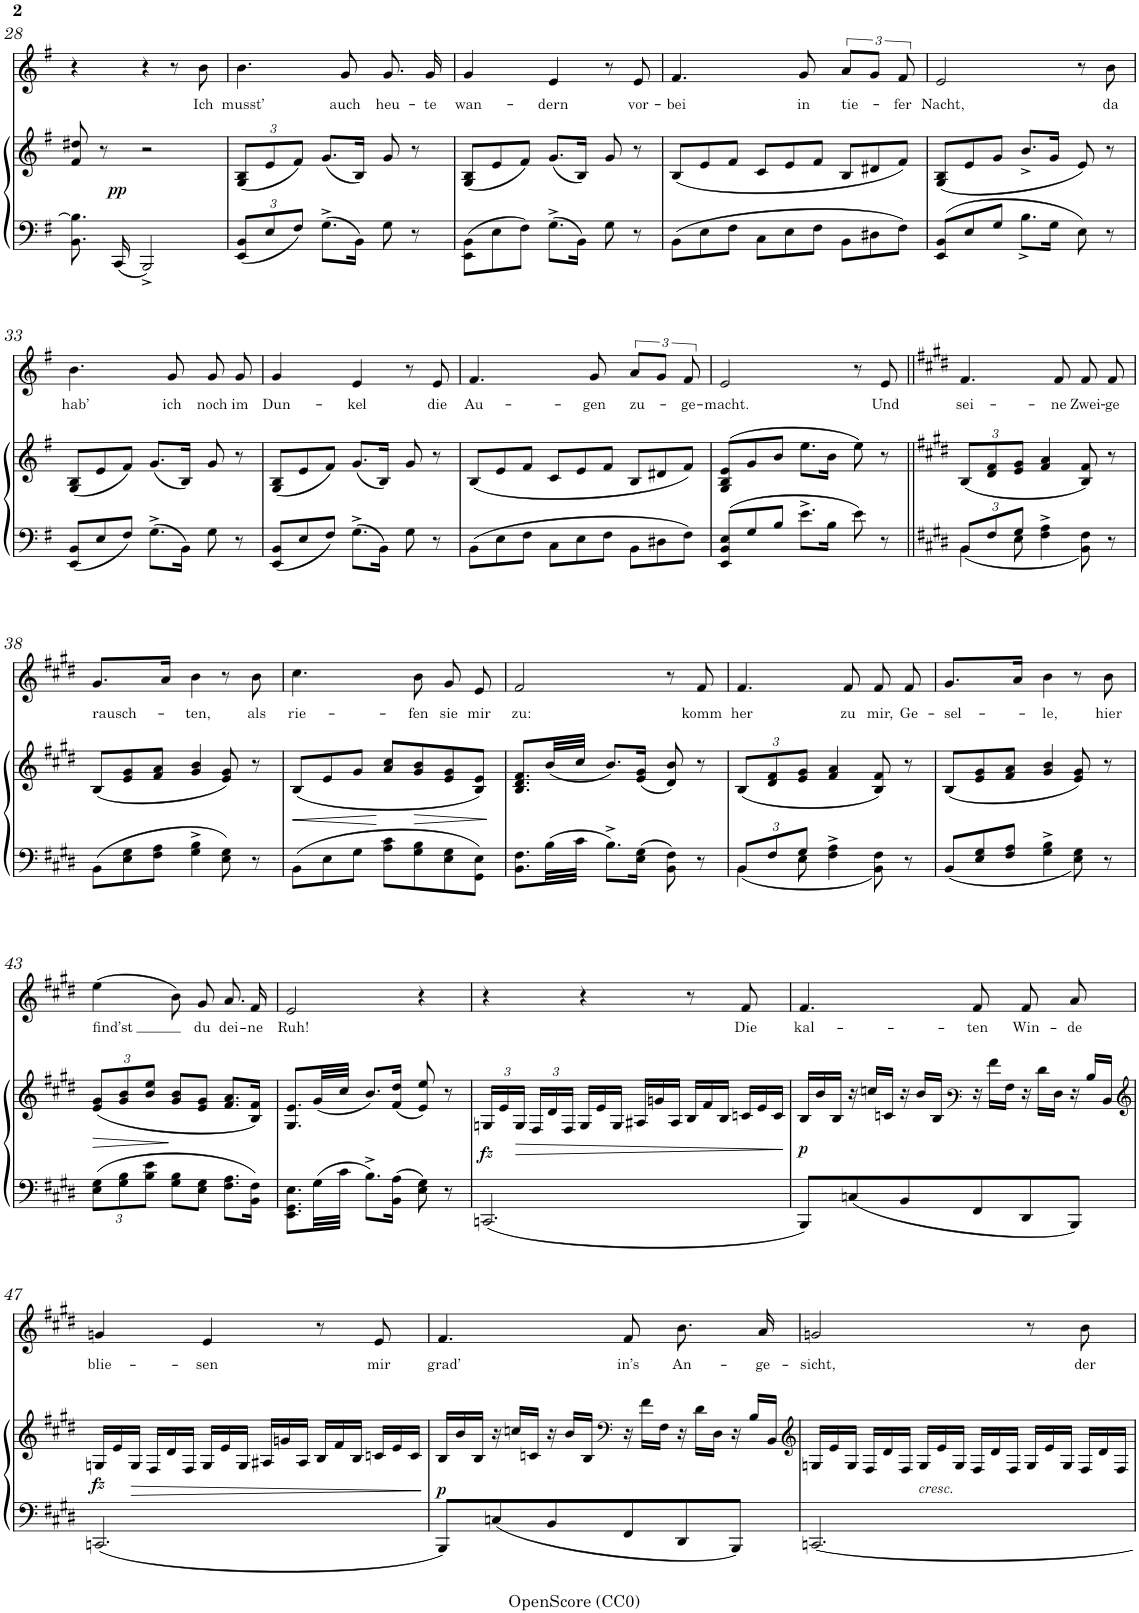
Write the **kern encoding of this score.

**kern	**kern	**dynam	**kern	**text
*part2	*part2	*part2	*part1	*part1
*staff3	*staff2	*staff2/3	*staff1	*staff1
*I"Pianoforte	*	*	*I"Singstimme	*
*I'Pno	*	*	*	*
!!LO:PB:g=z
*clefF4	*clefG2	*	*clefG2	*
*k[f#]	*k[f#]	*	*k[f#]	*
*M3/4	*M3/4	*	*M3/4	*
=28	=28	=28	=28	=28
8.BB\ 8.B\]	8f#/ 8dd#X/	.	4r	.
.	8r	.	.	.
!	!	!LO:DY:a=2	!	!
16CC/	.	pp	.	.
2BBB^/	2r	.	4r	.
.	.	.	8r	.
!	!	!	!	!LO:LY:b
.	.	.	8b\	Ich
=29	=29	=29	=29	=29
*Xbrackettup	*Xbrackettup	*	*	*
!	!	!	!	!LO:LY:b
12EE/ 12BB/L	(12G/ 12B/L	.	4.b\	musst’
12E/	12e/	.	.	.
12F#/J	12f#/J)	.	.	.
8.G^\L	(8.g/L	.	.	.
!	!	!	!	!LO:LY:b
.	.	.	8g/	auch
16BB\Jk	16B/Jk)	.	.	.
!	!	!	!	!LO:LY:b
8G\	8g/	.	8.g/	heu-
8r	8r	.	.	.
!	!	!	!	!LO:LY:b
.	.	.	16g/	-te
=30	=30	=30	=30	=30
*Xtuplet	*Xtuplet	*	*	*
!	!	!	!	!LO:LY:b
12EE\ 12BB\L	(12G/ 12B/L	.	4g/	wan-
12E\	12e/	.	.	.
12F#\J	12f#/J)	.	.	.
!	!	!	!	!LO:LY:b
8.G^\L	(8.g/L	.	4e/	-dern
16BB\Jk	16B/Jk)	.	.	.
8G\	8g/	.	8r	.
!	!	!	!	!LO:LY:b
8r	8r	.	8e/	vor-
=31	=31	=31	=31	=31
!	!	!	!	!LO:LY:b
12BB\L	(12B/L	.	4.f#/	-bei
12E\	12e/	.	.	.
12F#\J	12f#/J	.	.	.
12C\L	12c/L	.	.	.
12E\	12e/	.	.	.
!	!	!	!	!LO:LY:b
.	.	.	8g/	in
12F#\J	12f#/J	.	.	.
!	!	!	!	!LO:LY:b
12BB\L	12B/L	.	12a/L	tie-
12D#X\	12d#X/	.	12g/J	.
!	!	!	!	!LO:LY:b
12F#\J	12f#/J)	.	12f#/	-fer
=32	=32	=32	=32	=32
!	!	!	!	!LO:LY:b
12EE/ 12BB/L	(12G/ 12B/L	.	2e/	Nacht,
12E/	12e/	.	.	.
12G/J	12g/J	.	.	.
8.B^<\L	8.b^/L	.	.	.
16G\Jk	16g/Jk	.	.	.
8E\	8e/)	.	8r	.
!	!	!	!	!LO:LY:b
8r	8r	.	8b\	da
!!LO:LB:g=z
=33	=33	=33	=33	=33
!	!	!	!	!LO:LY:b
12EE/ 12BB/L	(12G/ 12B/L	.	4.b\	hab’
12E/	12e/	.	.	.
12F#/J	12f#/J)	.	.	.
8.G^\L	(8.g/L	.	.	.
!	!	!	!	!LO:LY:b
.	.	.	8g/	ich
16BB\Jk	16B/Jk)	.	.	.
!	!	!	!	!LO:LY:b
8G\	8g/	.	8g/	noch
!	!	!	!	!LO:LY:b
8r	8r	.	8g/	im
=34	=34	=34	=34	=34
!	!	!	!	!LO:LY:b
12EE/ 12BB/L	(12G/ 12B/L	.	4g/	Dun-
12E/	12e/	.	.	.
12F#/J	12f#/J)	.	.	.
!	!	!	!	!LO:LY:b
8.G^\L	(8.g/L	.	4e/	-kel
16BB\Jk	16B/Jk)	.	.	.
8G\	8g/	.	8r	.
!	!	!	!	!LO:LY:b
8r	8r	.	8e/	die
=35	=35	=35	=35	=35
!	!	!	!	!LO:LY:b
12BB\L	(12B/L	.	4.f#/	Au-
12E\	12e/	.	.	.
12F#\J	12f#/J	.	.	.
12C\L	12c/L	.	.	.
12E\	12e/	.	.	.
!	!	!	!	!LO:LY:b
.	.	.	8g/	-gen
12F#\J	12f#/J	.	.	.
!	!	!	!	!LO:LY:b
12BB\L	12B/L	.	12a/L	zu-
12D#X\	12d#X/	.	12g/J	.
!	!	!	!	!LO:LY:b
12F#\J	12f#/J)	.	12f#/	-ge-
=36	=36	=36	=36	=36
!	!	!	!	!LO:LY:b
12EE/ 12BB/ 12E/L	(12G/ 12B/ 12e/L	.	2e/	-macht.
12G/	12g/	.	.	.
12B/J	12b/J	.	.	.
8.e^\L	8.ee\L	.	.	.
16B\Jk	16b\Jk	.	.	.
8e\	8ee\)	.	8r	.
!	!	!	!	!LO:LY:b
8r	8r	.	8e/	Und
=37||	=37||	=37||	=37||	=37||
*k[f#c#g#d#]	*k[f#c#g#d#]	*	*k[f#c#g#d#]	*
*^	*	*	*	*
*tuplet	*brackettup	*tuplet	*	*	*
!	!	!	!	!	!LO:LY:b
12BB/L	6BB\	(12B/L	.	4.f#/	sei-
12F#/	.	12d#/ 12f#/	.	.	.
12G#/J	12E\	12e/ 12g#/J	.	.	.
4F#\^> 4A\^>	2ryy	4f#/ 4a/	.	.	.
!	!	!	!	!	!LO:LY:b
.	.	.	.	8f#/	-ne
!	!	!	!	!	!LO:LY:b
8BB\ 8F#\	.	8B/ 8f#/)	.	8f#/	Zwei-
!	!	!	!	!	!LO:LY:b
8r	.	8r	.	8f#/	-ge
*v	*v	*	*	*	*
!!LO:LB:g=z
=38	=38	=38	=38	=38
*Xbrackettup	*	*	*	*
!	!	!	!	!LO:LY:b
12BB\L	(12B/L	.	8.g#/L	rausch-
12E\ 12G#\	12e/ 12g#/	.	.	.
12F#\ 12A\J	12f#/ 12a/J	.	.	.
.	.	.	16a/Jk	.
!	!	!	!	!LO:LY:b
4G#\^ 4B\^	4g#/ 4b/	.	4b\	-ten,
8E\ 8G#\	8e/ 8g#/)	.	8r	.
!	!	!	!	!LO:LY:b
8r	8r	.	8b\	als
=39	=39	=39	=39	=39
!	!	!LO:HP:b	!	!LO:LY:b
12BB\L	(12B/L	<	4.cc#\	rie-
12E\	12e/	.	.	.
12G#\J	12g#/J	.	.	.
8A\ 8c#\L	8a/ 8cc#/L	[	.	.
!	!	!LO:HP:b	!	!LO:LY:b
8G#\ 8B\	8g#/ 8b/	>	8b\	-fen
!	!	!	!	!LO:LY:b
8E\ 8G#\	8e/ 8g#/	.	8g#/	sie
!	!	!	!	!LO:LY:b
8GG#\ 8E\J	8B/ 8e/J)	.	8e/	mir
.	.	]	.	.
=40	=40	=40	=40	=40
!	!	!	!	!LO:LY:b
8.BB\ 8.F#\L	8.B/ 8.d#/ 8.f#/L	.	2f#/	zu:
32B\LL	(32b/LL	.	.	.
32c#\JJJ	32cc#/JJJ	.	.	.
8.B^\L	8.b/L)	.	.	.
16E\ 16G#\Jk	(16e/ 16g#/Jk	.	.	.
8BB\ 8F#\	8d#/ 8b/)	.	8r	.
!	!	!	!	!LO:LY:b
8r	8r	.	8f#/	komm
=41	=41	=41	=41	=41
*^	*	*	*	*
*	*brackettup	*	*	*	*
!	!	!	!	!	!LO:LY:b
12BB/L	6BB\	(12B/L	.	4.f#/	her
12F#/	.	12d#/ 12f#/	.	.	.
12G#/J	12E\	12e/ 12g#/J	.	.	.
4F#\^> 4A\^>	2ryy	4f#/ 4a/	.	.	.
!	!	!	!	!	!LO:LY:b
.	.	.	.	8f#/	zu
!	!	!	!	!	!LO:LY:b
8BB\ 8F#\	.	8B/ 8f#/)	.	8f#/	mir,
!	!	!	!	!	!LO:LY:b
8r	.	8r	.	8f#/	Ge-
*v	*v	*	*	*	*
=42	=42	=42	=42	=42
*Xbrackettup	*	*	*	*
!	!	!	!	!LO:LY:b
12BB/L	(12B/L	.	8.g#/L	-sel-
12E/ 12G#/	12e/ 12g#/	.	.	.
12F#/ 12A/J	12f#/ 12a/J	.	.	.
.	.	.	16a/Jk	.
!	!	!	!	!LO:LY:b
4G#\^ 4B\^	4g#/ 4b/	.	4b\	-le,
8E\ 8G#\	8e/ 8g#/)	.	8r	.
!	!	!	!	!LO:LY:b
8r	8r	.	8b\	hier
!!LO:LB:g=z
=43	=43	=43	=43	=43
!	!	!LO:HP:b	!	!LO:LY:b
12E\ 12G#\L	(12e/ 12g#/L	>	(4ee\	-find’st
12G#\ 12B\	12g#/ 12b/	.	.	.
12B\ 12e\J	12b/ 12ee/J	.	.	.
8G#\ 8B\L	8g#/ 8b/L	]	8b\)	.
!	!	!	!	!LO:LY:b
8E\ 8G#\J	8e/ 8g#/J	.	8g#/	du
!	!	!	!	!LO:LY:b
8.F#\ 8.A\L	8.f#/ 8.a/L	.	8.a/	dei-
!	!	!	!	!LO:LY:b
16BB\ 16F#\Jk	16B/ 16f#/Jk)	.	16f#/	-ne
=44	=44	=44	=44	=44
!	!	!	!	!LO:LY:b
8.EE\ 8.GG#\ 8.E\L	8.G#/ 8.e/L	.	2e/	Ruh!
32G#\LL	(32g#/LL	.	.	.
32c#\JJJ	32cc#/JJJ	.	.	.
8.B^\L	8.b/L)	.	.	.
16BB\ 16A\Jk	(16f#/ 16dd#/Jk	.	.	.
8E\ 8G#\	8e/ 8ee/)	.	4r	.
8r	8r	.	.	.
=45	=45	=45	=45	=45
!	!	!LO:DY:b	!	!
2.CCn/	24Gn/LL	fz	4r	.
.	24e/	.	.	.
!	!	!LO:HP:b	!	!
.	24G/JJ	>	.	.
.	24F#/LL	.	.	.
.	24d#/	.	.	.
.	24F#/JJ	.	.	.
*	*Xtuplet	*	*	*
.	24G/LL	.	4r	.
.	24e/	.	.	.
.	24G/JJ	.	.	.
.	24A#X/LL	.	.	.
.	24gn/	.	.	.
.	24A#/JJ	.	.	.
.	24B/LL	.	8r	.
.	24f#/	.	.	.
.	24B/JJ	.	.	.
!	!	!	!	!LO:LY:b
.	24cn/LL	.	8f#/	Die
.	24e/	.	.	.
.	24c/JJ	.	.	.
.	.	]	.	.
=46	=46	=46	=46	=46
*	*tuplet	*	*	*
!	!	!LO:DY:b	!	!LO:LY:b
8BBB/L	24B/LL	p	4.f#/	kal-
.	24b/	.	.	.
.	24B/JJ	.	.	.
*	*brackettup	*	*	*
8Cn/	24r	.	.	.
.	24ccn/LL	.	.	.
.	24cn/JJ	.	.	.
8BB/	24r	.	.	.
.	24b/LL	.	.	.
.	24B/JJ	.	.	.
*	*clefF3	*	*	*
!	!	!	!	!LO:LY:b
8FF#/	24r	.	8f#/	-ten
.	24a\LL	.	.	.
.	24A\JJ	.	.	.
!	!	!	!	!LO:LY:b
8DD#/	24r	.	8f#/	Win-
.	24f#\LL	.	.	.
.	24F#\JJ	.	.	.
!	!	!	!	!LO:LY:b
8BBB/J	24r	.	8a/	-de
.	24d#/LL	.	.	.
.	24D#/JJ	.	.	.
!!LO:LB:g=z
=47	=47	=47	=47	=47
*	*clefG2	*	*	*
*	*Xbrackettup	*	*	*
!	!	!LO:DY:b	!	!LO:LY:b
2.CCn/	24Gn/LL	fz	4gn/	blie-
.	24e/	.	.	.
!	!	!LO:HP:b	!	!
.	24G/JJ	>	.	.
.	24F#/LL	.	.	.
.	24d#/	.	.	.
.	24F#/JJ	.	.	.
!	!	!	!	!LO:LY:b
.	24G/LL	.	4e/	-sen
.	24e/	.	.	.
.	24G/JJ	.	.	.
.	24A#X/LL	.	.	.
.	24gn/	.	.	.
.	24A#/JJ	.	.	.
.	24B/LL	.	8r	.
.	24f#/	.	.	.
.	24B/JJ	.	.	.
!	!	!	!	!LO:LY:b
.	24cn/LL	.	8e/	mir
.	24e/	.	.	.
.	24c/JJ	.	.	.
.	.	]	.	.
=48	=48	=48	=48	=48
!	!	!LO:DY:b	!	!LO:LY:b
8BBB/L	24B/LL	p	4.f#/	grad’
.	24b/	.	.	.
.	24B/JJ	.	.	.
*	*brackettup	*	*	*
8Cn/	24r	.	.	.
.	24ccn/LL	.	.	.
.	24cn/JJ	.	.	.
8BB/	24r	.	.	.
.	24b/LL	.	.	.
.	24B/JJ	.	.	.
*	*clefF4	*	*	*
!	!	!	!	!LO:LY:b
8FF#/	24r	.	8f#/	in’s
.	24f#\LL	.	.	.
.	24F#\JJ	.	.	.
!	!	!	!	!LO:LY:b
8DD#/	24r	.	8.b\	An-
.	24d#\LL	.	.	.
.	24D#\JJ	.	.	.
8BBB/J	24r	.	.	.
.	24B/LL	.	.	.
!	!	!	!	!LO:LY:b
.	.	.	16a/	-ge-
.	24BB/JJ	.	.	.
=49	=49	=49	=49	=49
*	*clefG2	*	*	*
*	*Xtuplet	*	*	*
!	!	!	!	!LO:LY:b
[2.CCn/	24Gn/LL	.	2gn/	-sicht,
.	24e/	.	.	.
.	24G/JJ	.	.	.
.	24F#/LL	.	.	.
.	24d#/	.	.	.
.	24F#/JJ	.	.	.
!	!LO:TX:b:i:t=cresc.	!	!	!
.	24G/LL	.	.	.
.	24e/	.	.	.
.	24G/JJ	.	.	.
.	24F#/LL	.	.	.
.	24d#/	.	.	.
.	24F#/JJ	.	.	.
.	24G/LL	.	8r	.
.	24e/	.	.	.
.	24G/JJ	.	.	.
!	!	!	!	!LO:LY:b
.	24F#/LL	.	8b\	der
.	24d#/	.	.	.
.	24F#/JJ	.	.	.
=	=	=	=	=
*-	*-	*-	*-	*-
